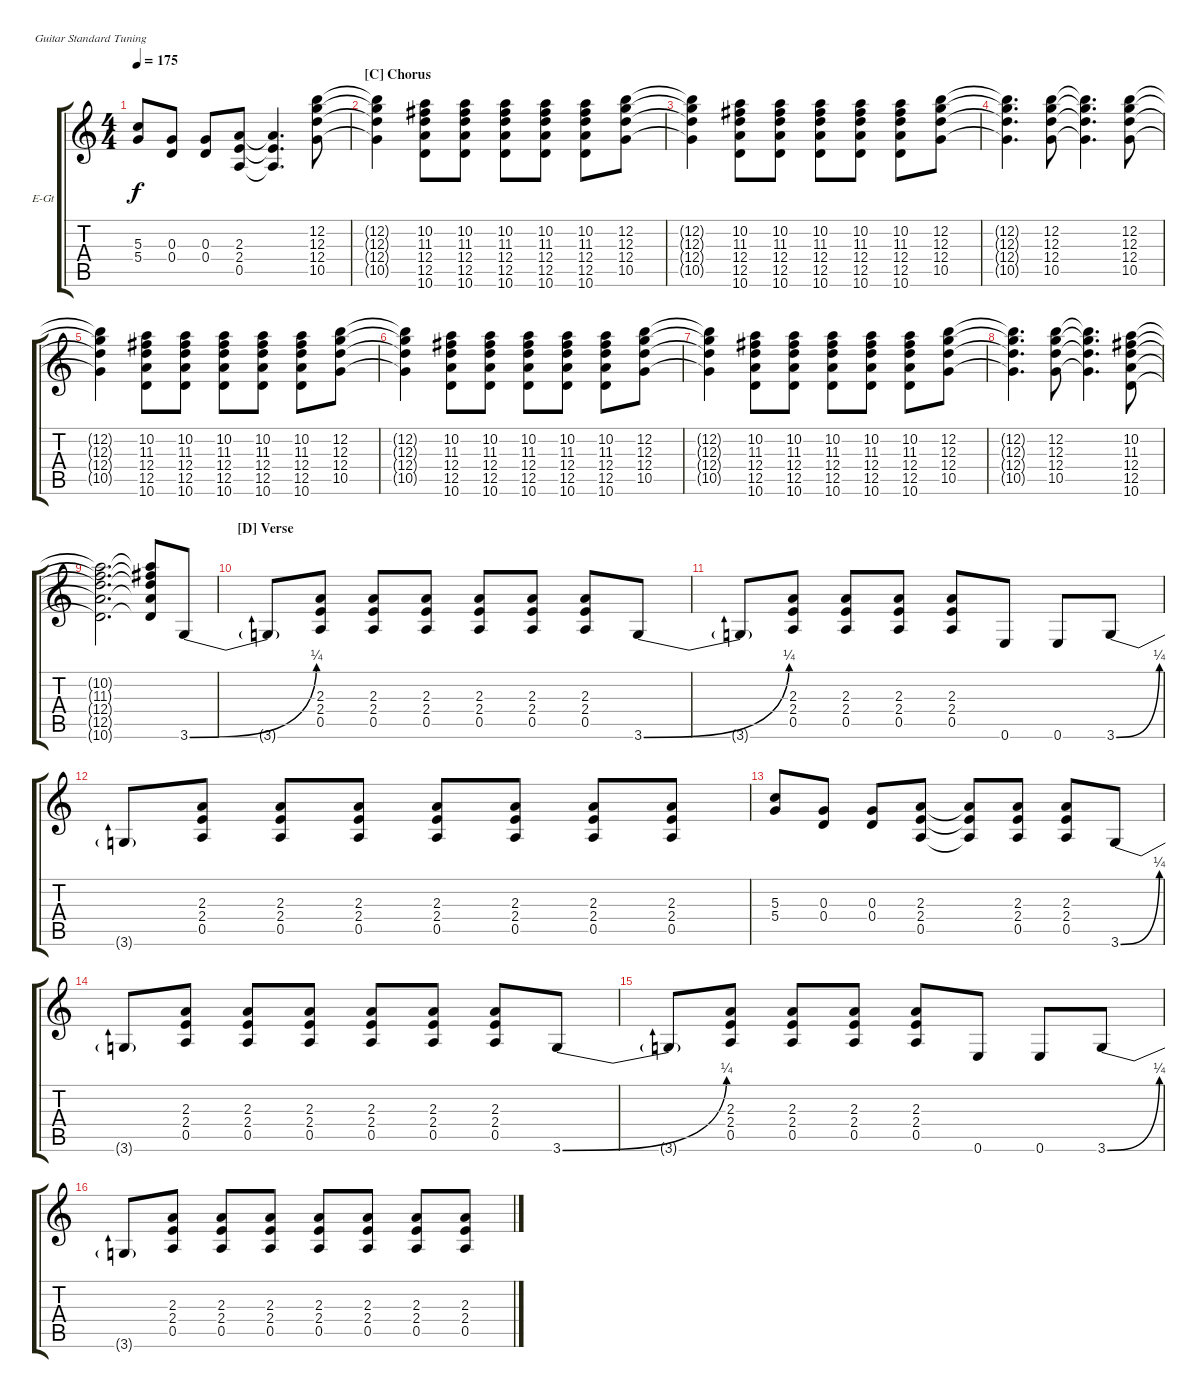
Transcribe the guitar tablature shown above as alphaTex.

\defaultSystemsLayout 4
\bracketExtendMode groupsimilarinstruments
\firstSystemTrackNameOrientation horizontal
\otherSystemsTrackNameOrientation horizontal
\track ("Guitar" "E-Gt") {instrument distortionguitar}
\staff {score tabs}
\tuning (E4 B3 G3 D3 A2 E2)
\ts (4 4)
\tempo 175
\clef g2
\scale
1.03909
\ks c
(5.4 5.3).8{dy f} (0.3 0.4).8 (0.4 0.3).8 (0.5 2.4 2.3).8 (0.5{t} 2.4{t} 2.3{t}).4{d} (10.5 12.4 12.3 12.2).8 |
\section ("C" "Chorus")
\scale
0.960908 (10.5{t} 12.4{t} 12.3{t} 12.2{t}).4 (10.6 12.5 12.4 11.3 10.2).8 (10.6 12.5 12.4 11.3 10.2).8 (10.6 12.5 12.4 11.3 10.2).8 (10.6 12.5 12.4 11.3 10.2).8 (10.6 12.5 12.4 11.3 10.2).8 (10.5 12.4 12.3 12.2).8 |
\scale
1.06936 (10.5{t} 12.4{t} 12.3{t} 12.2{t}).4 (10.6 12.5 12.4 11.3 10.2).8 (10.6 12.5 12.4 11.3 10.2).8 (10.6 12.5 12.4 11.3 10.2).8 (10.6 12.5 12.4 11.3 10.2).8 (10.6 12.5 12.4 11.3 10.2).8 (10.5 12.4 12.3 12.2).8 |
\scale
0.930643 (10.5{t} 12.4{t} 12.3{t} 12.2{t}).4{d} (10.5 12.4 12.3 12.2).8 (10.5{t} 12.4{t} 12.3{t} 12.2{t}).4{d} (10.5 12.4 12.3 12.2).8 |
\scale
1.03909 (10.5{t} 12.4{t} 12.3{t} 12.2{t}).4 (10.6 12.5 12.4 11.3 10.2).8 (10.6 12.5 12.4 11.3 10.2).8 (10.6 12.5 12.4 11.3 10.2).8 (10.6 12.5 12.4 11.3 10.2).8 (10.6 12.5 12.4 11.3 10.2).8 (10.5 12.4 12.3 12.2).8 |
\scale
0.960908 (10.5{t} 12.4{t} 12.3{t} 12.2{t}).4 (10.6 12.5 12.4 11.3 10.2).8 (10.6 12.5 12.4 11.3 10.2).8 (10.6 12.5 12.4 11.3 10.2).8 (10.6 12.5 12.4 11.3 10.2).8 (10.6 12.5 12.4 11.3 10.2).8 (10.5 12.4 12.3 12.2).8 |
\scale
1.03909 (10.5{t} 12.4{t} 12.3{t} 12.2{t}).4 (10.6 12.5 12.4 11.3 10.2).8 (10.6 12.5 12.4 11.3 10.2).8 (10.6 12.5 12.4 11.3 10.2).8 (10.6 12.5 12.4 11.3 10.2).8 (10.6 12.5 12.4 11.3 10.2).8 (10.5 12.4 12.3 12.2).8 |
\scale
0.960908 (10.5{t} 12.4{t} 12.3{t} 12.2{t}).4{d} (10.5 12.4 12.3 12.2).8 (10.5{t} 12.4{t} 12.3{t} 12.2{t}).4{d} (12.5 12.4 11.3 10.2 10.6).8 |
\scale
1.03909 (12.5{t} 12.4{t} 11.3{t} 10.2{t} 10.6{t}).2{d} (12.5{t} 12.4{t} 11.3{t} 10.2{t} 10.6{t}).8 3.6{be (bend 0 0 22.8 1)}.8 |
\section ("D" "Verse")
\scale
0.960908 3.6{t}.8 (0.5 2.4 2.3).8 (0.5 2.4 2.3).8 (0.5 2.4 2.3).8 (0.5 2.4 2.3).8 (0.5 2.4 2.3).8 (0.5 2.4 2.3).8 3.6{be (bend 0 0 19.8 1)}.8 |
\scale
1.03909 3.6{t}.8 (0.5 2.4 2.3).8 (0.5 2.4 2.3).8 (0.5 2.4 2.3).8 (0.5 2.4 2.3).8 0.6.8 0.6.8 3.6{be (bend 0 0 24 1)}.8 |
\scale
0.960908 3.6{t}.8 (0.5 2.4 2.3).8 (0.5 2.4 2.3).8 (0.5 2.4 2.3).8 (0.5 2.4 2.3).8 (0.5 2.4 2.3).8 (0.5 2.4 2.3).8 (0.5 2.4 2.3).8 |
\scale
1.03909 (5.4 5.3).8 (0.3 0.4).8 (0.4 0.3).8 (0.5 2.4 2.3).8 (0.5{t} 2.4{t} 2.3{t}).8 (0.5 2.4 2.3).8 (0.5 2.4 2.3).8 3.6{be (bend 0 0 22.8 1)}.8 |
\scale
0.960908 3.6{t}.8 (0.5 2.4 2.3).8 (0.5 2.4 2.3).8 (0.5 2.4 2.3).8 (0.5 2.4 2.3).8 (0.5 2.4 2.3).8 (0.5 2.4 2.3).8 3.6{be (bend 0 0 19.8 1)}.8 |
\scale
1.03909 3.6{t}.8 (0.5 2.4 2.3).8 (0.5 2.4 2.3).8 (0.5 2.4 2.3).8 (0.5 2.4 2.3).8 0.6.8 0.6.8 3.6{be (bend 0 0 24 1)}.8 |
\scale
0.960908 3.6{t}.8 (0.5 2.4 2.3).8 (0.5 2.4 2.3).8 (0.5 2.4 2.3).8 (0.5 2.4 2.3).8 (0.5 2.4 2.3).8 (0.5 2.4 2.3).8 (0.5 2.4 2.3).8
